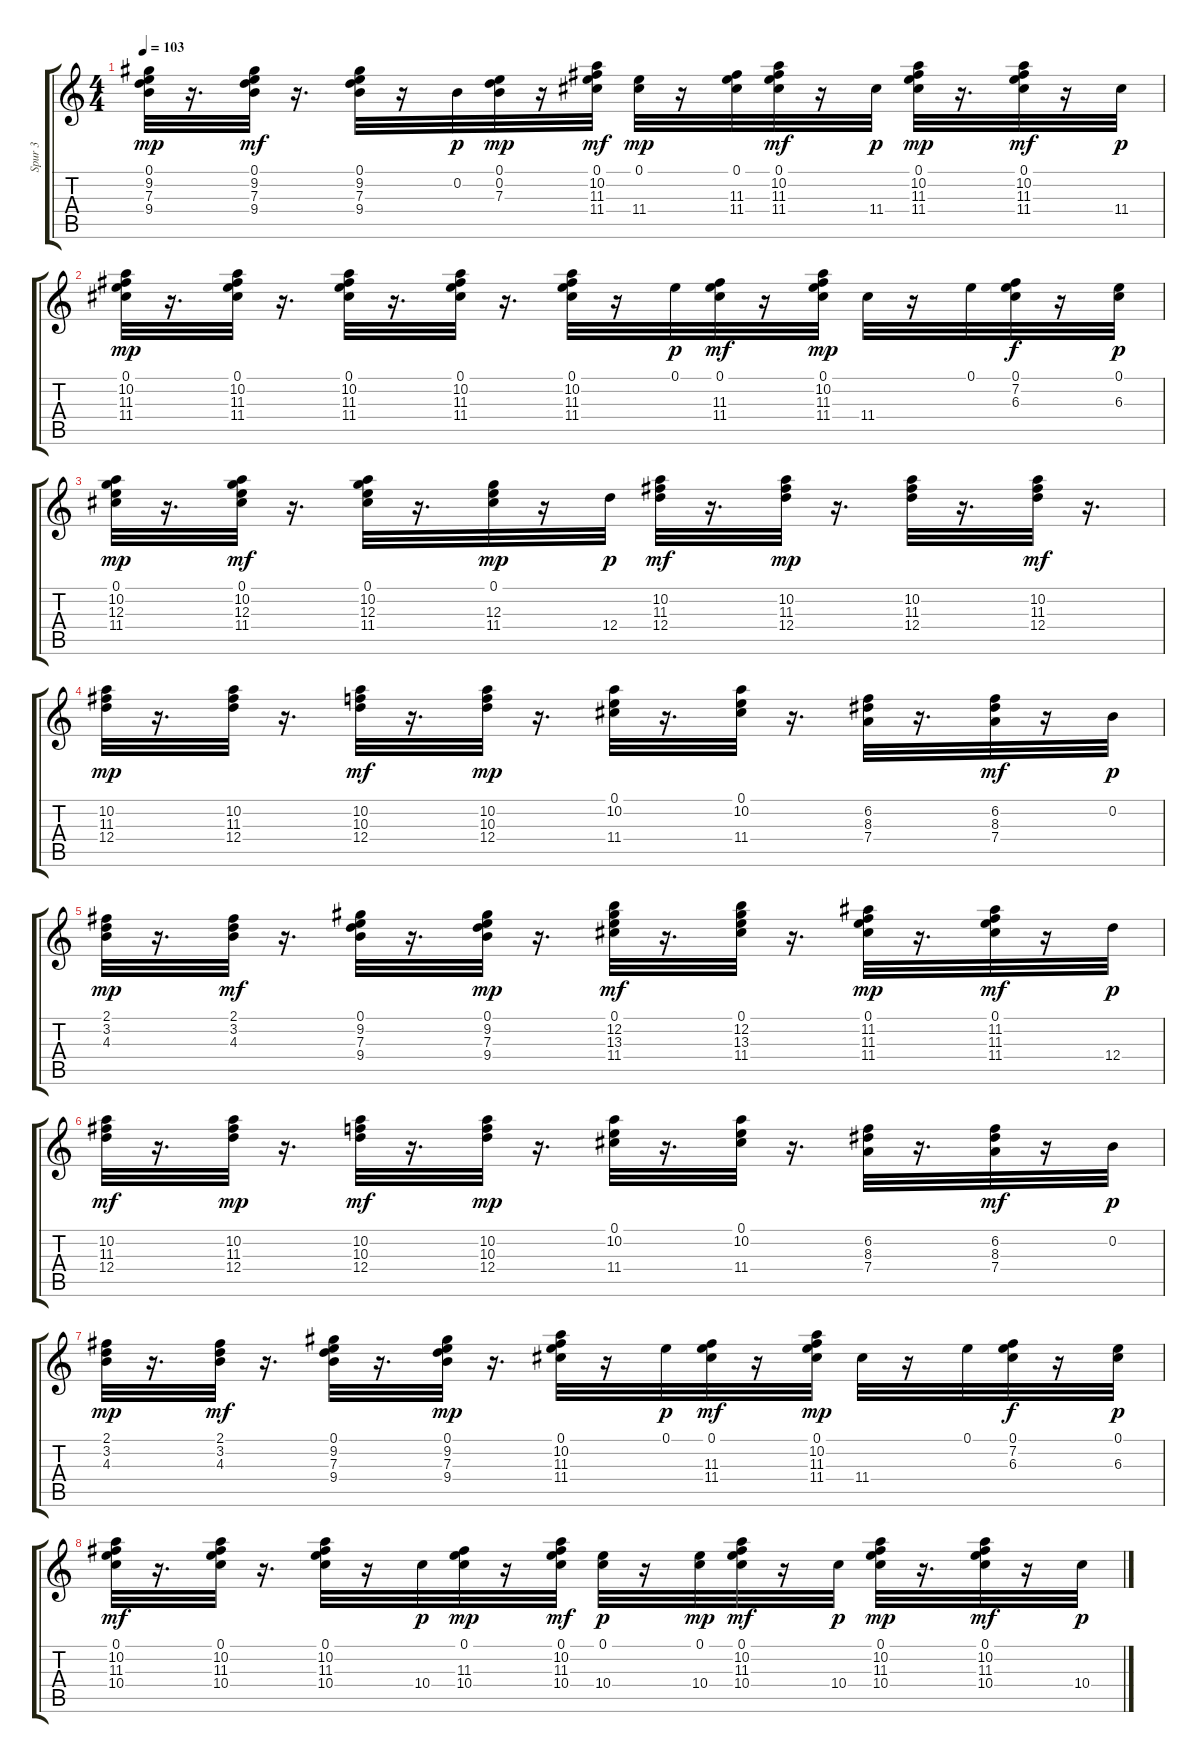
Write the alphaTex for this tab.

\track ("Spur 3" "Spur 3") {instrument banjo}
\staff {score tabs}
\tuning (E4 B3 G3 D3 A2 E2) {hide}
\displaytranspose 12
\ts (4 4)
\tempo 103
\clef g2
\ks c
(0.1 9.2 7.3 9.4).32{dy mp} r.16{d} (0.1 9.2 7.3 9.4).32{dy mf} r.16{d} (0.1 9.2 7.3 9.4).32 r.16 0.2.32{dy p} (0.1 0.2 7.3).32{dy mp} r.16 (0.1 10.2 11.3 11.4).32{dy mf} (0.1 11.4).32{dy mp} r.16 (0.1 11.3 11.4).32 (0.1 10.2 11.3 11.4).32{dy mf} r.16 11.4.32{dy p} (0.1 10.2 11.3 11.4).32{dy mp} r.16{d} (0.1 10.2 11.3 11.4).32{dy mf} r.16 11.4.32{dy p} |
(0.1 10.2 11.3 11.4).32{dy mp} r.16{d} (0.1 10.2 11.3 11.4).32 r.16{d} (0.1 10.2 11.3 11.4).32 r.16{d} (0.1 10.2 11.3 11.4).32 r.16{d} (0.1 10.2 11.3 11.4).32 r.16 0.1.32{dy p} (0.1 11.3 11.4).32{dy mf} r.16 (0.1 10.2 11.3 11.4).32{dy mp} 11.4.32 r.16 0.1.32 (0.1 7.2 6.3).32{dy f} r.16 (0.1 6.3).32{dy p} |
(0.1 10.2 12.3 11.4).32{dy mp} r.16{d} (0.1 10.2 12.3 11.4).32{dy mf} r.16{d} (0.1 10.2 12.3 11.4).32 r.16{d} (0.1 12.3 11.4).32{dy mp} r.16 12.4.32{dy p} (10.2 11.3 12.4).32{dy mf} r.16{d} (10.2 11.3 12.4).32{dy mp} r.16{d} (10.2 11.3 12.4).32 r.16{d} (10.2 11.3 12.4).32{dy mf} r.16{d} |
(10.2 11.3 12.4).32{dy mp} r.16{d} (10.2 11.3 12.4).32 r.16{d} (10.2 10.3 12.4).32{dy mf} r.16{d} (10.2 10.3 12.4).32{dy mp} r.16{d} (0.1 10.2 11.4).32 r.16{d} (0.1 10.2 11.4).32 r.16{d} (6.2 8.3 7.4).32 r.16{d} (6.2 8.3 7.4).32{dy mf} r.16 0.2.32{dy p} |
(2.1 3.2 4.3).32{dy mp} r.16{d} (2.1 3.2 4.3).32{dy mf} r.16{d} (0.1 9.2 7.3 9.4).32 r.16{d} (0.1 9.2 7.3 9.4).32{dy mp} r.16{d} (0.1 12.2 13.3 11.4).32{dy mf} r.16{d} (0.1 12.2 13.3 11.4).32 r.16{d} (0.1 11.2 11.3 11.4).32{dy mp} r.16{d} (0.1 11.2 11.3 11.4).32{dy mf} r.16 12.4.32{dy p} |
(10.2 11.3 12.4).32{dy mf} r.16{d} (10.2 11.3 12.4).32{dy mp} r.16{d} (10.2 10.3 12.4).32{dy mf} r.16{d} (10.2 10.3 12.4).32{dy mp} r.16{d} (0.1 10.2 11.4).32 r.16{d} (0.1 10.2 11.4).32 r.16{d} (6.2 8.3 7.4).32 r.16{d} (6.2 8.3 7.4).32{dy mf} r.16 0.2.32{dy p} |
(2.1 3.2 4.3).32{dy mp} r.16{d} (2.1 3.2 4.3).32{dy mf} r.16{d} (0.1 9.2 7.3 9.4).32 r.16{d} (0.1 9.2 7.3 9.4).32{dy mp} r.16{d} (0.1 10.2 11.3 11.4).32 r.16 0.1.32{dy p} (0.1 11.3 11.4).32{dy mf} r.16 (0.1 10.2 11.3 11.4).32{dy mp} 11.4.32 r.16 0.1.32 (0.1 7.2 6.3).32{dy f} r.16 (0.1 6.3).32{dy p} |
(0.1 10.2 11.3 10.4).32{dy mf} r.16{d} (0.1 10.2 11.3 10.4).32 r.16{d} (0.1 10.2 11.3 10.4).32 r.16 10.4.32{dy p} (0.1 11.3 10.4).32{dy mp} r.16 (0.1 10.2 11.3 10.4).32{dy mf} (0.1 10.4).32{dy p} r.16 (0.1 10.4).32{dy mp} (0.1 10.2 11.3 10.4).32{dy mf} r.16 10.4.32{dy p} (0.1 10.2 11.3 10.4).32{dy mp} r.16{d} (0.1 10.2 11.3 10.4).32{dy mf} r.16 10.4.32{dy p}
